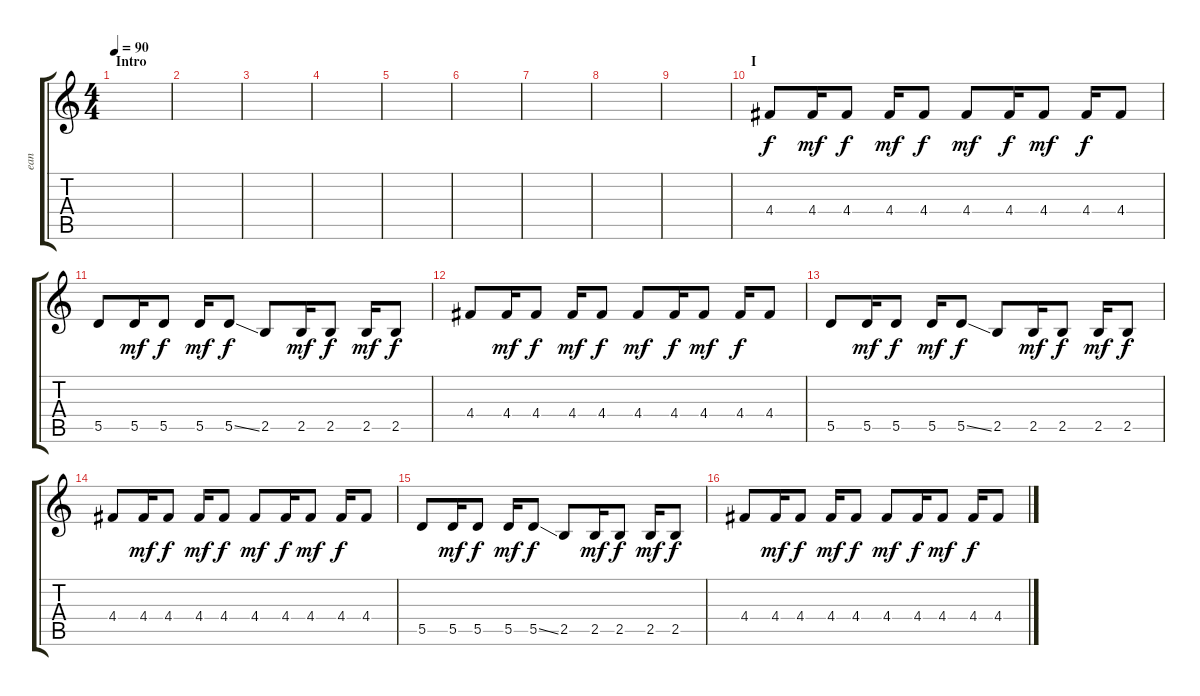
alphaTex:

\track ("ean I" "ean") {instrument electricguitarjazz}
\staff {score tabs}
\tuning (E4 B3 G3 D3 A2 E2) {hide}
\ts (4 4)
\section ("" "Intro")
\tempo 90
\clef g2
\ks c
|
|
|
|
|
|
|
|
|
\section ("" "I")
4.4.8 4.4.16{dy mf} 4.4.8{dy f} 4.4.16{dy mf} 4.4.8{dy f} 4.4.8{dy mf} 4.4.16{dy f} 4.4.8{dy mf} 4.4.16{dy f} 4.4.8 |
5.5.8 5.5.16{dy mf} 5.5.8{dy f} 5.5.16{dy mf} 5.5{ss}.8{dy f} 2.5.8 2.5.16{dy mf} 2.5.8{dy f} 2.5.16{dy mf} 2.5.8{dy f} |
4.4.8 4.4.16{dy mf} 4.4.8{dy f} 4.4.16{dy mf} 4.4.8{dy f} 4.4.8{dy mf} 4.4.16{dy f} 4.4.8{dy mf} 4.4.16{dy f} 4.4.8 |
5.5.8 5.5.16{dy mf} 5.5.8{dy f} 5.5.16{dy mf} 5.5{ss}.8{dy f} 2.5.8 2.5.16{dy mf} 2.5.8{dy f} 2.5.16{dy mf} 2.5.8{dy f} |
4.4.8 4.4.16{dy mf} 4.4.8{dy f} 4.4.16{dy mf} 4.4.8{dy f} 4.4.8{dy mf} 4.4.16{dy f} 4.4.8{dy mf} 4.4.16{dy f} 4.4.8 |
5.5.8 5.5.16{dy mf} 5.5.8{dy f} 5.5.16{dy mf} 5.5{ss}.8{dy f} 2.5.8 2.5.16{dy mf} 2.5.8{dy f} 2.5.16{dy mf} 2.5.8{dy f} |
4.4.8 4.4.16{dy mf} 4.4.8{dy f} 4.4.16{dy mf} 4.4.8{dy f} 4.4.8{dy mf} 4.4.16{dy f} 4.4.8{dy mf} 4.4.16{dy f} 4.4.8
